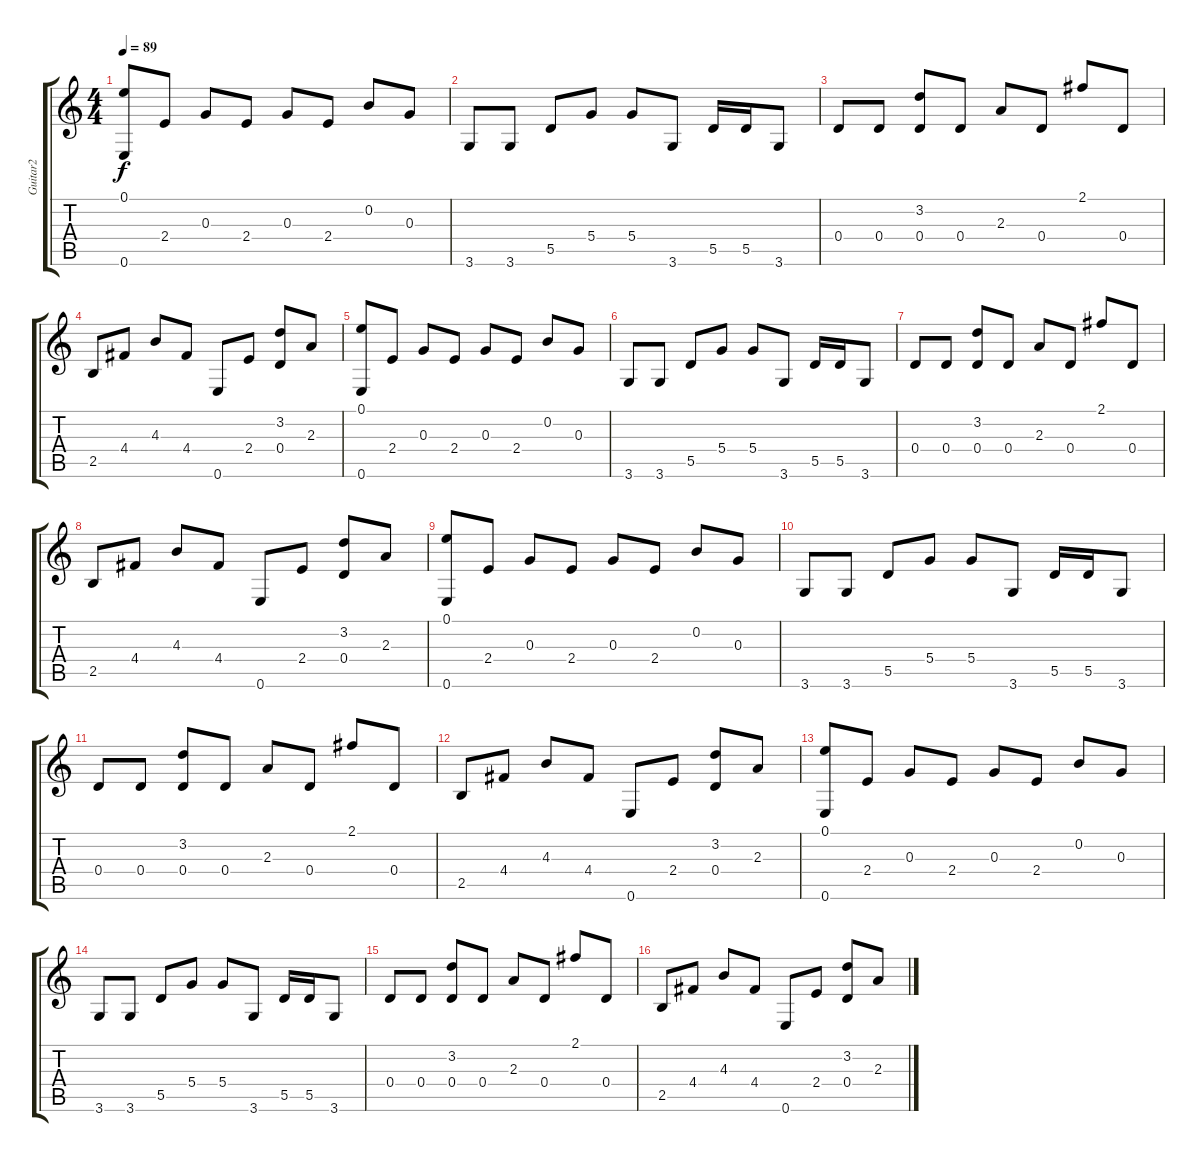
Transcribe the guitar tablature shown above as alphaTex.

\track ("Guitar2" "Guitar2") {instrument acousticguitarsteel}
\staff {score tabs}
\tuning (E4 B3 G3 D3 A2 E2) {hide}
\ts (4 4)
\section ("" "")
\tempo 89
\clef g2
\ks c
(0.1 0.6).8{dy f} 2.4.8 0.3.8 2.4.8 0.3.8 2.4.8 0.2.8 0.3.8 |
3.6.8 3.6.8 5.5.8 5.4.8 5.4.8 3.6.8 5.5.16 5.5.16 3.6.8 |
0.4.8 0.4.8 (3.2 0.4).8 0.4.8 2.3.8 0.4.8 2.1.8 0.4.8 |
2.5.8 4.4.8 4.3.8 4.4.8 0.6.8 2.4.8 (3.2 0.4).8 2.3.8 |
(0.1 0.6).8 2.4.8 0.3.8 2.4.8 0.3.8 2.4.8 0.2.8 0.3.8 |
3.6.8 3.6.8 5.5.8 5.4.8 5.4.8 3.6.8 5.5.16 5.5.16 3.6.8 |
0.4.8 0.4.8 (3.2 0.4).8 0.4.8 2.3.8 0.4.8 2.1.8 0.4.8 |
2.5.8 4.4.8 4.3.8 4.4.8 0.6.8 2.4.8 (3.2 0.4).8 2.3.8 |
\section ("" "")
(0.1 0.6).8 2.4.8 0.3.8 2.4.8 0.3.8 2.4.8 0.2.8 0.3.8 |
3.6.8 3.6.8 5.5.8 5.4.8 5.4.8 3.6.8 5.5.16 5.5.16 3.6.8 |
0.4.8 0.4.8 (3.2 0.4).8 0.4.8 2.3.8 0.4.8 2.1.8 0.4.8 |
2.5.8 4.4.8 4.3.8 4.4.8 0.6.8 2.4.8 (3.2 0.4).8 2.3.8 |
(0.1 0.6).8 2.4.8 0.3.8 2.4.8 0.3.8 2.4.8 0.2.8 0.3.8 |
3.6.8 3.6.8 5.5.8 5.4.8 5.4.8 3.6.8 5.5.16 5.5.16 3.6.8 |
0.4.8 0.4.8 (3.2 0.4).8 0.4.8 2.3.8 0.4.8 2.1.8 0.4.8 |
2.5.8 4.4.8 4.3.8 4.4.8 0.6.8 2.4.8 (3.2 0.4).8 2.3.8
